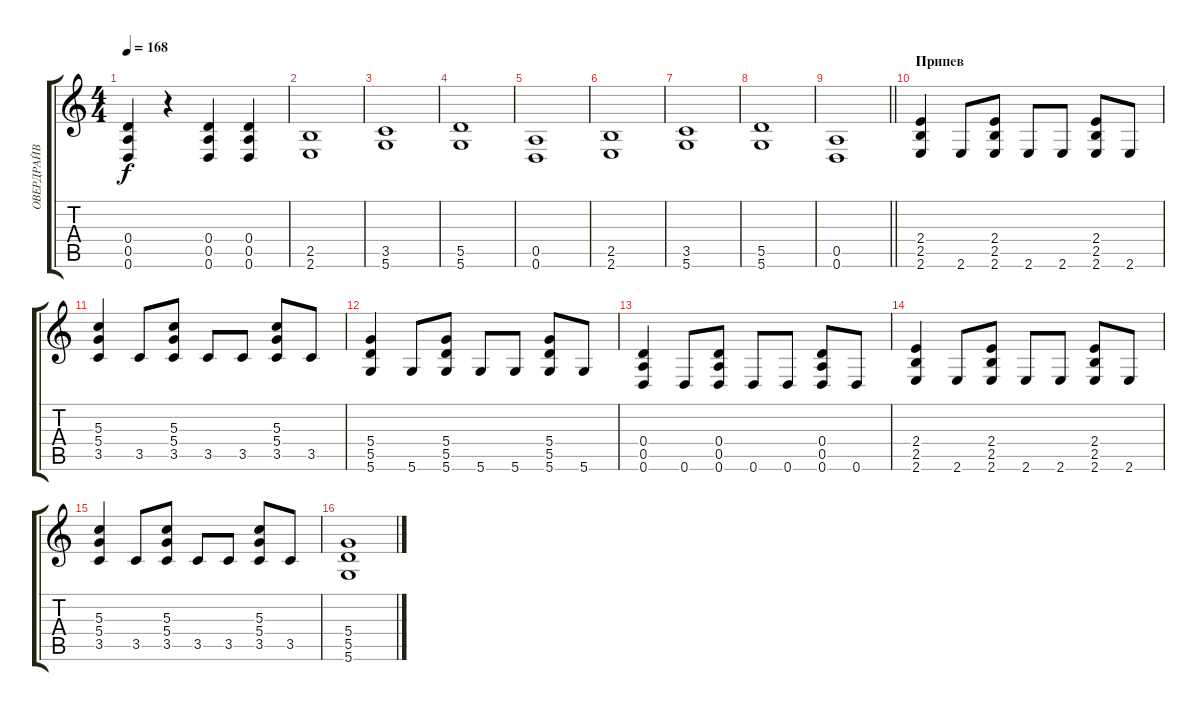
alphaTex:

\track ("ОВЕРДРАЙВ" "ОВЕРДРАЙВ") {instrument overdrivenguitar}
\staff {score tabs}
\tuning (E4 B3 G3 D3 A2 D2) {hide}
\ts (4 4)
\tempo 168
\clef g2
\ks c
(0.4 0.5 0.6).4{dy f} r.4 (0.4 0.5 0.6).4 (0.4 0.5 0.6).4 |
(2.5 2.6).1 |
(3.5 5.6).1 |
(5.5 5.6).1 |
(0.5 0.6).1 |
(2.5 2.6).1 |
(3.5 5.6).1 |
(5.5 5.6).1 |
\barLineRight lightlight
(0.5 0.6).1 |
\section ("" "Припев")
(2.4 2.5 2.6).4 2.6.8 (2.4 2.5 2.6).8 2.6.8 2.6.8 (2.4 2.5 2.6).8 2.6.8 |
(5.3 5.4 3.5).4 3.5.8 (5.3 5.4 3.5).8 3.5.8 3.5.8 (5.3 5.4 3.5).8 3.5.8 |
(5.4 5.5 5.6).4 5.6.8 (5.4 5.5 5.6).8 5.6.8 5.6.8 (5.4 5.5 5.6).8 5.6.8 |
(0.4 0.5 0.6).4 0.6.8 (0.4 0.5 0.6).8 0.6.8 0.6.8 (0.4 0.5 0.6).8 0.6.8 |
(2.4 2.5 2.6).4 2.6.8 (2.4 2.5 2.6).8 2.6.8 2.6.8 (2.4 2.5 2.6).8 2.6.8 |
(5.3 5.4 3.5).4 3.5.8 (5.3 5.4 3.5).8 3.5.8 3.5.8 (5.3 5.4 3.5).8 3.5.8 |
(5.4 5.5 5.6).1
